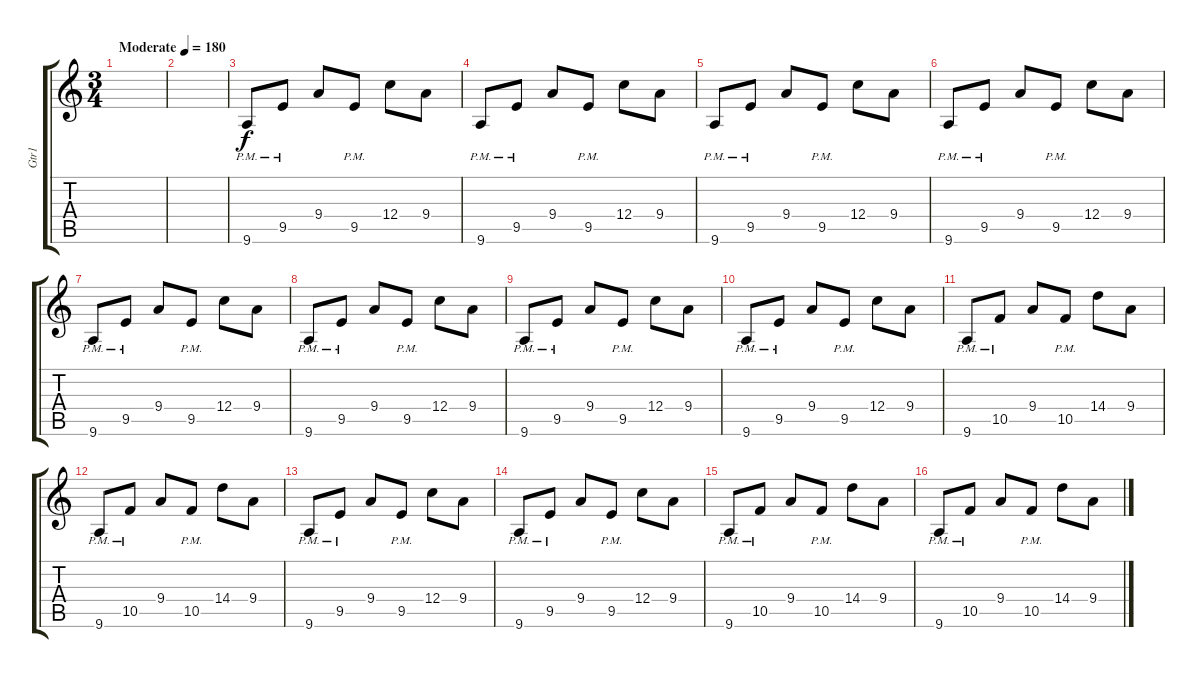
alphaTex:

\track ("Gtr1" "Gtr1") {instrument overdrivenguitar}
\staff {score tabs}
\tuning (D4 A3 F3 C3 G2 C2) {hide}
\ts (3 4)
\tempo (180 "Moderate")
\clef g2
\ks c
|
|
9.6{pm}.8 9.5{pm}.8 9.4.8 9.5{pm}.8 12.4.8 9.4.8 |
9.6{pm}.8 9.5{pm}.8 9.4.8 9.5{pm}.8 12.4.8 9.4.8 |
9.6{pm}.8 9.5{pm}.8 9.4.8 9.5{pm}.8 12.4.8 9.4.8 |
9.6{pm}.8 9.5{pm}.8 9.4.8 9.5{pm}.8 12.4.8 9.4.8 |
9.6{pm}.8 9.5{pm}.8 9.4.8 9.5{pm}.8 12.4.8 9.4.8 |
9.6{pm}.8 9.5{pm}.8 9.4.8 9.5{pm}.8 12.4.8 9.4.8 |
9.6{pm}.8 9.5{pm}.8 9.4.8 9.5{pm}.8 12.4.8 9.4.8 |
9.6{pm}.8 9.5{pm}.8 9.4.8 9.5{pm}.8 12.4.8 9.4.8 |
9.6{pm}.8 10.5{pm}.8 9.4.8 10.5{pm}.8 14.4.8 9.4.8 |
9.6{pm}.8 10.5{pm}.8 9.4.8 10.5{pm}.8 14.4.8 9.4.8 |
9.6{pm}.8 9.5{pm}.8 9.4.8 9.5{pm}.8 12.4.8 9.4.8 |
9.6{pm}.8 9.5{pm}.8 9.4.8 9.5{pm}.8 12.4.8 9.4.8 |
9.6{pm}.8 10.5{pm}.8 9.4.8 10.5{pm}.8 14.4.8 9.4.8 |
9.6{pm}.8 10.5{pm}.8 9.4.8 10.5{pm}.8 14.4.8 9.4.8
